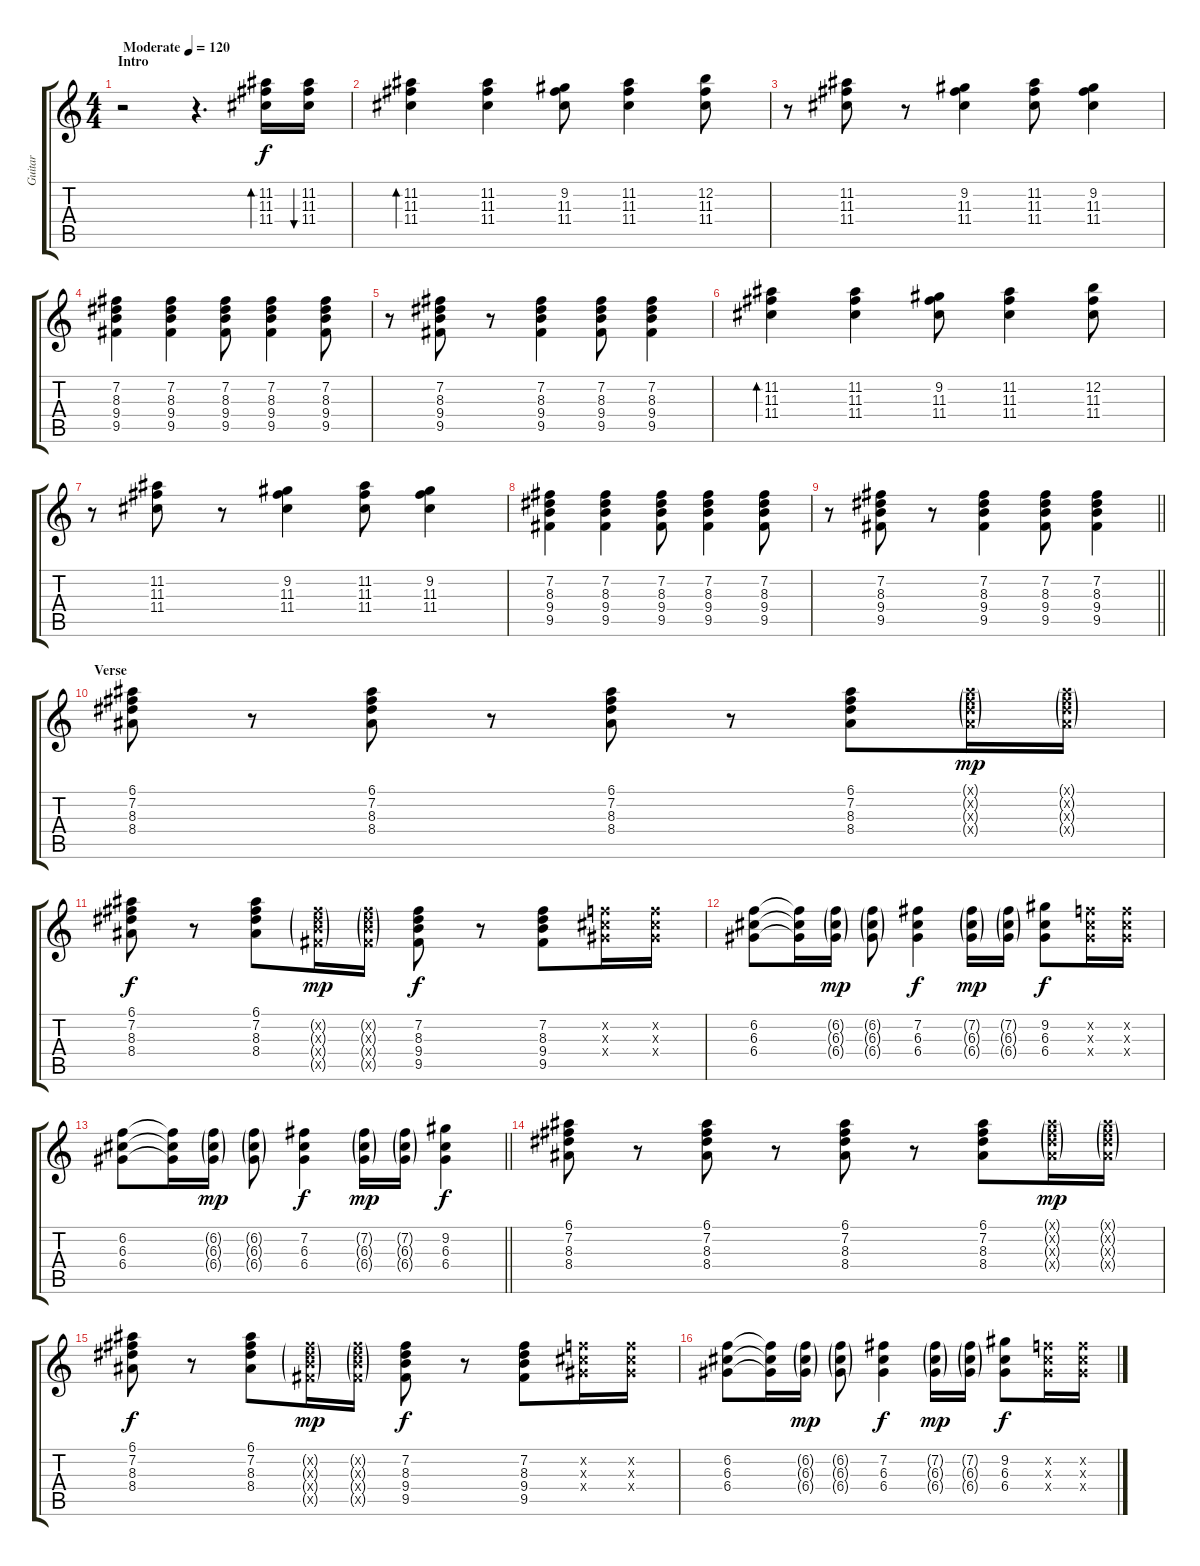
\track ("Guitar" "Guitar") {instrument electricguitarclean}
\staff {score tabs}
\tuning (E4 B3 G3 D3 A2 E2) {hide}
\ts (4 4)
\section ("" "Intro")
\tempo (120 "Moderate")
\clef g2
\ks c
r.2{dy f instrument electricguitarclean} r.4{d} (11.2 11.3 11.4).16{bd 60} (11.2 11.3 11.4).16{bu 60} |
(11.2 11.3 11.4).4{bd 60} (11.2 11.3 11.4).4 (9.2 11.3 11.4).8 (11.2 11.3 11.4).4 (12.2 11.3 11.4).8 |
r.8 (11.2 11.3 11.4).8 r.8 (9.2 11.3 11.4).4 (11.2 11.3 11.4).8 (9.2 11.3 11.4).4 |
(7.2 8.3 9.4 9.5).4 (7.2 8.3 9.4 9.5).4 (7.2 8.3 9.4 9.5).8 (7.2 8.3 9.4 9.5).4 (7.2 8.3 9.4 9.5).8 |
r.8 (7.2 8.3 9.4 9.5).8 r.8 (7.2 8.3 9.4 9.5).4 (7.2 8.3 9.4 9.5).8 (7.2 8.3 9.4 9.5).4 |
(11.2 11.3 11.4).4{bd 60} (11.2 11.3 11.4).4 (9.2 11.3 11.4).8 (11.2 11.3 11.4).4 (12.2 11.3 11.4).8 |
r.8 (11.2 11.3 11.4).8 r.8 (9.2 11.3 11.4).4 (11.2 11.3 11.4).8 (9.2 11.3 11.4).4 |
(7.2 8.3 9.4 9.5).4 (7.2 8.3 9.4 9.5).4 (7.2 8.3 9.4 9.5).8 (7.2 8.3 9.4 9.5).4 (7.2 8.3 9.4 9.5).8 |
\barLineRight lightlight
r.8 (7.2 8.3 9.4 9.5).8 r.8 (7.2 8.3 9.4 9.5).4 (7.2 8.3 9.4 9.5).8 (7.2 8.3 9.4 9.5).4 |
\section ("" "Verse")
(6.1 7.2 8.3 8.4).8 r.8 (6.1 7.2 8.3 8.4).8 r.8 (6.1 7.2 8.3 8.4).8 r.8 (6.1 7.2 8.3 8.4).8 (6.1{g x} 7.2{g x} 8.3{g x} 8.4{g x}).16{dy mp} (6.1{g x} 7.2{g x} 8.3{g x} 8.4{g x}).16 |
(6.1 7.2 8.3 8.4).8{dy f} r.8 (6.1 7.2 8.3 8.4).8 (7.2{g x} 8.3{g x} 9.4{g x} 9.5{g x}).16{dy mp} (7.2{g x} 8.3{g x} 9.4{g x} 9.5{g x}).16 (7.2 8.3 9.4 9.5).8{dy f} r.8 (7.2 8.3 9.4 9.5).8 (6.2{x} 6.3{x} 6.4{x}).16 (6.2{x} 6.3{x} 6.4{x}).16 |
(6.2 6.3 6.4).8 (6.2{t} 6.3{t} 6.4{t}).16 (6.2{g} 6.3{g} 6.4{g}).16{dy mp} (6.2{g} 6.3{g} 6.4{g}).8 (7.2 6.3 6.4).4{dy f} (7.2{g} 6.3{g} 6.4{g}).16{dy mp} (7.2{g} 6.3{g} 6.4{g}).16 (9.2 6.3 6.4).8{dy f} (6.2{x} 6.3{x} 6.4{x}).16 (6.2{x} 6.3{x} 6.4{x}).16 |
\barLineRight lightlight
(6.2 6.3 6.4).8 (6.2{t} 6.3{t} 6.4{t}).16 (6.2{g} 6.3{g} 6.4{g}).16{dy mp} (6.2{g} 6.3{g} 6.4{g}).8 (7.2 6.3 6.4).4{dy f} (7.2{g} 6.3{g} 6.4{g}).16{dy mp} (7.2{g} 6.3{g} 6.4{g}).16 (9.2 6.3 6.4).4{dy f} |
(6.1 7.2 8.3 8.4).8 r.8 (6.1 7.2 8.3 8.4).8 r.8 (6.1 7.2 8.3 8.4).8 r.8 (6.1 7.2 8.3 8.4).8 (6.1{g x} 7.2{g x} 8.3{g x} 8.4{g x}).16{dy mp} (6.1{g x} 7.2{g x} 8.3{g x} 8.4{g x}).16 |
(6.1 7.2 8.3 8.4).8{dy f} r.8 (6.1 7.2 8.3 8.4).8 (7.2{g x} 8.3{g x} 9.4{g x} 9.5{g x}).16{dy mp} (7.2{g x} 8.3{g x} 9.4{g x} 9.5{g x}).16 (7.2 8.3 9.4 9.5).8{dy f} r.8 (7.2 8.3 9.4 9.5).8 (6.2{x} 6.3{x} 6.4{x}).16 (6.2{x} 6.3{x} 6.4{x}).16 |
(6.2 6.3 6.4).8 (6.2{t} 6.3{t} 6.4{t}).16 (6.2{g} 6.3{g} 6.4{g}).16{dy mp} (6.2{g} 6.3{g} 6.4{g}).8 (7.2 6.3 6.4).4{dy f} (7.2{g} 6.3{g} 6.4{g}).16{dy mp} (7.2{g} 6.3{g} 6.4{g}).16 (9.2 6.3 6.4).8{dy f} (6.2{x} 6.3{x} 6.4{x}).16 (6.2{x} 6.3{x} 6.4{x}).16
